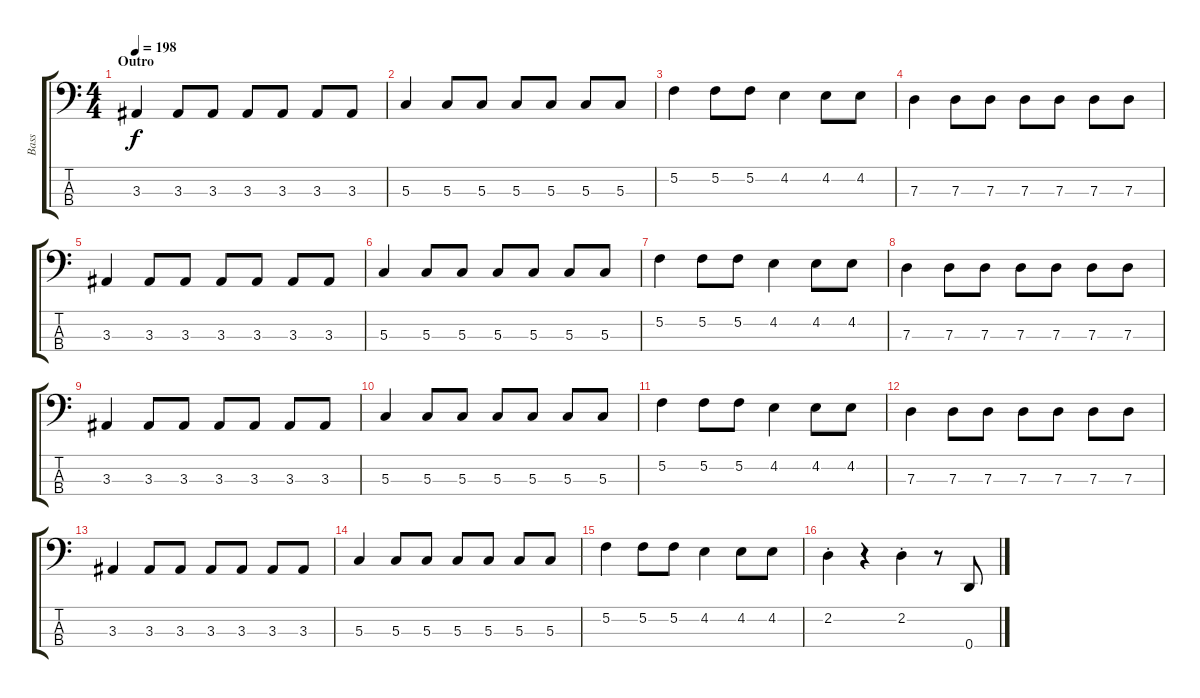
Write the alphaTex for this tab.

\track ("Bass" "Bass") {instrument electricbassfinger}
\staff {score tabs}
\tuning (F2 C2 G1 D1) {hide}
\ts (4 4)
\section ("" "Outro")
\tempo 198
\clef f4
\ks c
3.3.4{dy f} 3.3.8 3.3.8 3.3.8 3.3.8 3.3.8 3.3.8 |
5.3.4 5.3.8 5.3.8 5.3.8 5.3.8 5.3.8 5.3.8 |
5.2.4 5.2.8 5.2.8 4.2.4 4.2.8 4.2.8 |
7.3.4 7.3.8 7.3.8 7.3.8 7.3.8 7.3.8 7.3.8 |
3.3.4 3.3.8 3.3.8 3.3.8 3.3.8 3.3.8 3.3.8 |
5.3.4 5.3.8 5.3.8 5.3.8 5.3.8 5.3.8 5.3.8 |
5.2.4 5.2.8 5.2.8 4.2.4 4.2.8 4.2.8 |
7.3.4 7.3.8 7.3.8 7.3.8 7.3.8 7.3.8 7.3.8 |
3.3.4 3.3.8 3.3.8 3.3.8 3.3.8 3.3.8 3.3.8 |
5.3.4 5.3.8 5.3.8 5.3.8 5.3.8 5.3.8 5.3.8 |
5.2.4 5.2.8 5.2.8 4.2.4 4.2.8 4.2.8 |
7.3.4 7.3.8 7.3.8 7.3.8 7.3.8 7.3.8 7.3.8 |
3.3.4 3.3.8 3.3.8 3.3.8 3.3.8 3.3.8 3.3.8 |
5.3.4 5.3.8 5.3.8 5.3.8 5.3.8 5.3.8 5.3.8 |
5.2.4 5.2.8 5.2.8 4.2.4 4.2.8 4.2.8 |
2.2{st}.4 r.4 2.2{st}.4 r.8 0.4.8
